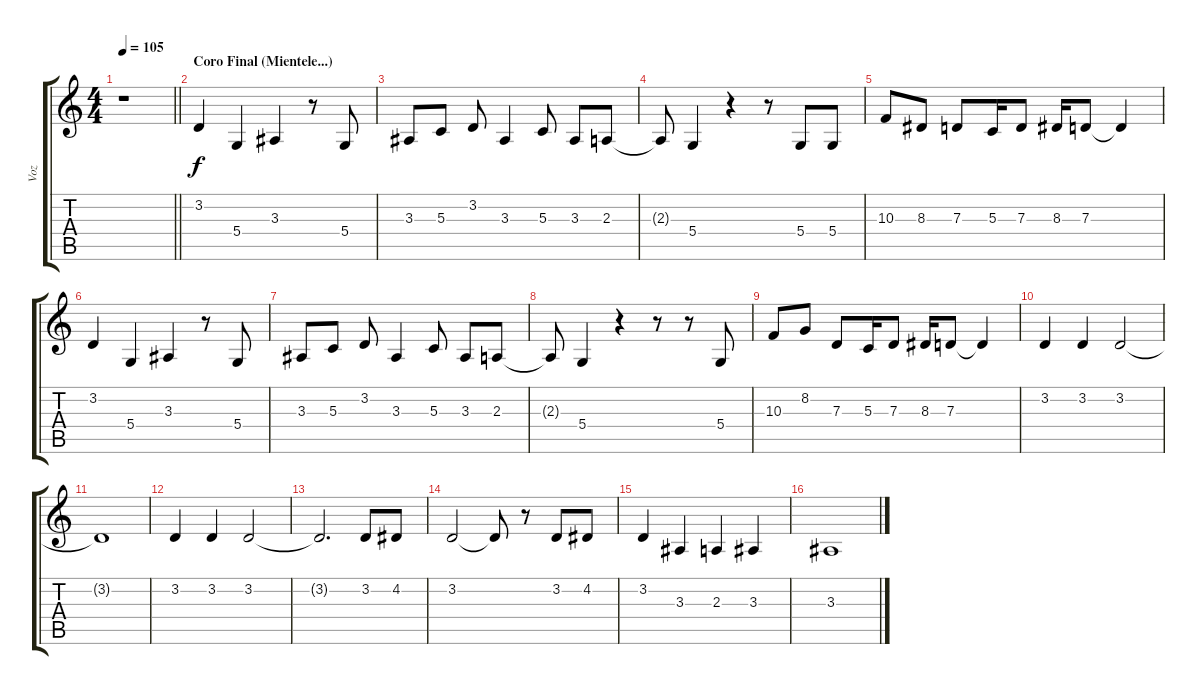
\track ("Voz" "Voz") {instrument synthbrass1}
\staff {score tabs}
\tuning (E4 B3 G3 D3 A2 E2) {hide}
\ts (4 4)
\tempo 105
\clef g2
\barLineRight lightlight
\ks c
r.1{dy f} |
\section ("" "Coro Final (Mientele...)")
3.2.4 5.4.4 3.3.4 r.8 5.4.8 |
3.3.8 5.3.8 3.2.8 3.3.4 5.3.8 3.3.8 2.3.8 |
2.3{t}.8 5.4.4 r.4 r.8 5.4.8 5.4.8 |
10.3.8 8.3.8 7.3.8 5.3.16 7.3.8 8.3.16 7.3.8 7.3{t}.4 |
3.2.4 5.4.4 3.3.4 r.8 5.4.8 |
3.3.8 5.3.8 3.2.8 3.3.4 5.3.8 3.3.8 2.3.8 |
2.3{t}.8 5.4.4 r.4 r.8 r.8 5.4.8 |
10.3.8 8.2.8 7.3.8 5.3.16 7.3.8 8.3.16 7.3.8 7.3{t}.4 |
3.2.4 3.2.4 3.2.2 |
3.2{t}.1 |
3.2.4 3.2.4 3.2.2 |
3.2{t}.2{d} 3.2.8 4.2.8 |
3.2.2 3.2{t}.8 r.8 3.2.8 4.2.8 |
3.2.4 3.3.4 2.3.4 3.3.4 |
3.3.1
